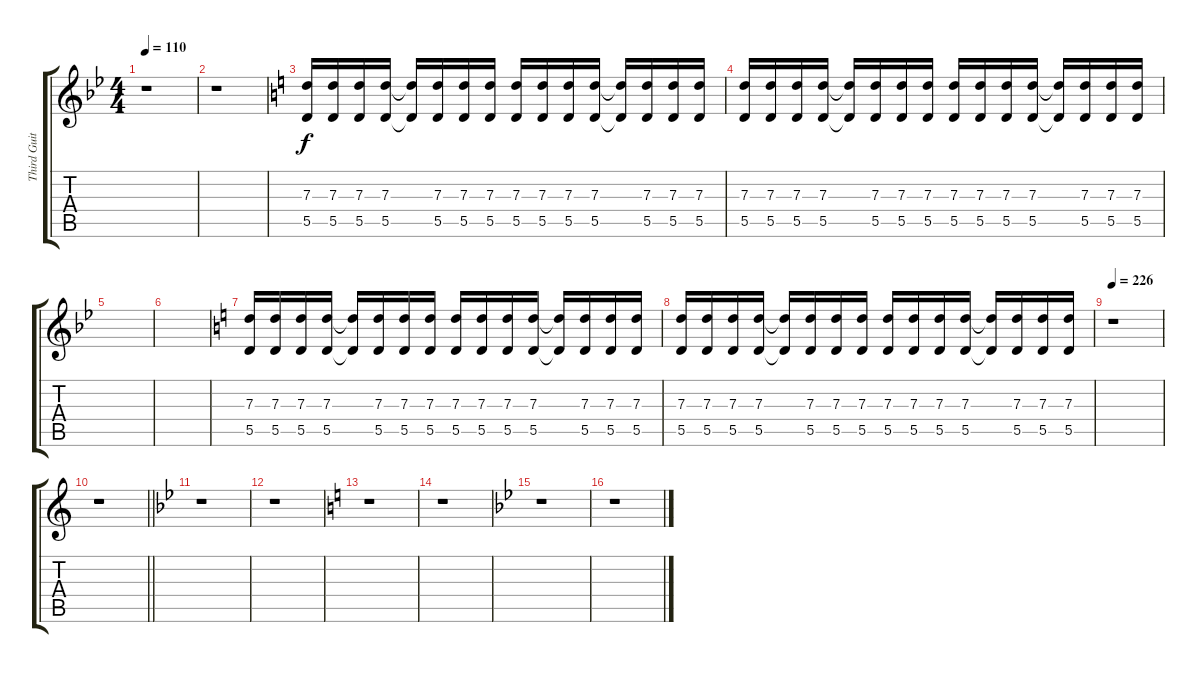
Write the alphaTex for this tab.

\track ("Third Guitar" "Third Guit") {instrument distortionguitar}
\staff {score tabs}
\tuning (E4 B3 G3 D3 A2 D2) {hide}
\ts (4 4)
\tempo 110
\clef g2
\ks bb
r.1{dy f instrument distortionguitar} |
r.1 |
\ks c
(7.3 5.5).16 (7.3 5.5).16 (7.3 5.5).16 (7.3 5.5).16 (7.3{t} 5.5{t}).16 (7.3 5.5).16 (7.3 5.5).16 (7.3 5.5).16 (7.3 5.5).16 (7.3 5.5).16 (7.3 5.5).16 (7.3 5.5).16 (7.3{t} 5.5{t}).16 (7.3 5.5).16 (7.3 5.5).16 (7.3 5.5).16 |
(7.3 5.5).16 (7.3 5.5).16 (7.3 5.5).16 (7.3 5.5).16 (7.3{t} 5.5{t}).16 (7.3 5.5).16 (7.3 5.5).16 (7.3 5.5).16 (7.3 5.5).16 (7.3 5.5).16 (7.3 5.5).16 (7.3 5.5).16 (7.3{t} 5.5{t}).16 (7.3 5.5).16 (7.3 5.5).16 (7.3 5.5).16 |
\ks bb
|
|
\ks c
(7.3 5.5).16 (7.3 5.5).16 (7.3 5.5).16 (7.3 5.5).16 (7.3{t} 5.5{t}).16 (7.3 5.5).16 (7.3 5.5).16 (7.3 5.5).16 (7.3 5.5).16 (7.3 5.5).16 (7.3 5.5).16 (7.3 5.5).16 (7.3{t} 5.5{t}).16 (7.3 5.5).16 (7.3 5.5).16 (7.3 5.5).16 |
(7.3 5.5).16 (7.3 5.5).16 (7.3 5.5).16 (7.3 5.5).16 (7.3{t} 5.5{t}).16 (7.3 5.5).16 (7.3 5.5).16 (7.3 5.5).16 (7.3 5.5).16 (7.3 5.5).16 (7.3 5.5).16 (7.3 5.5).16 (7.3{t} 5.5{t}).16 (7.3 5.5).16 (7.3 5.5).16 (7.3 5.5).16 |
\tempo 226
r.1 |
\barLineRight lightlight
r.1 |
\ks bb
r.1 |
r.1 |
\ks c
r.1 |
r.1 |
\ks bb
r.1 |
r.1
